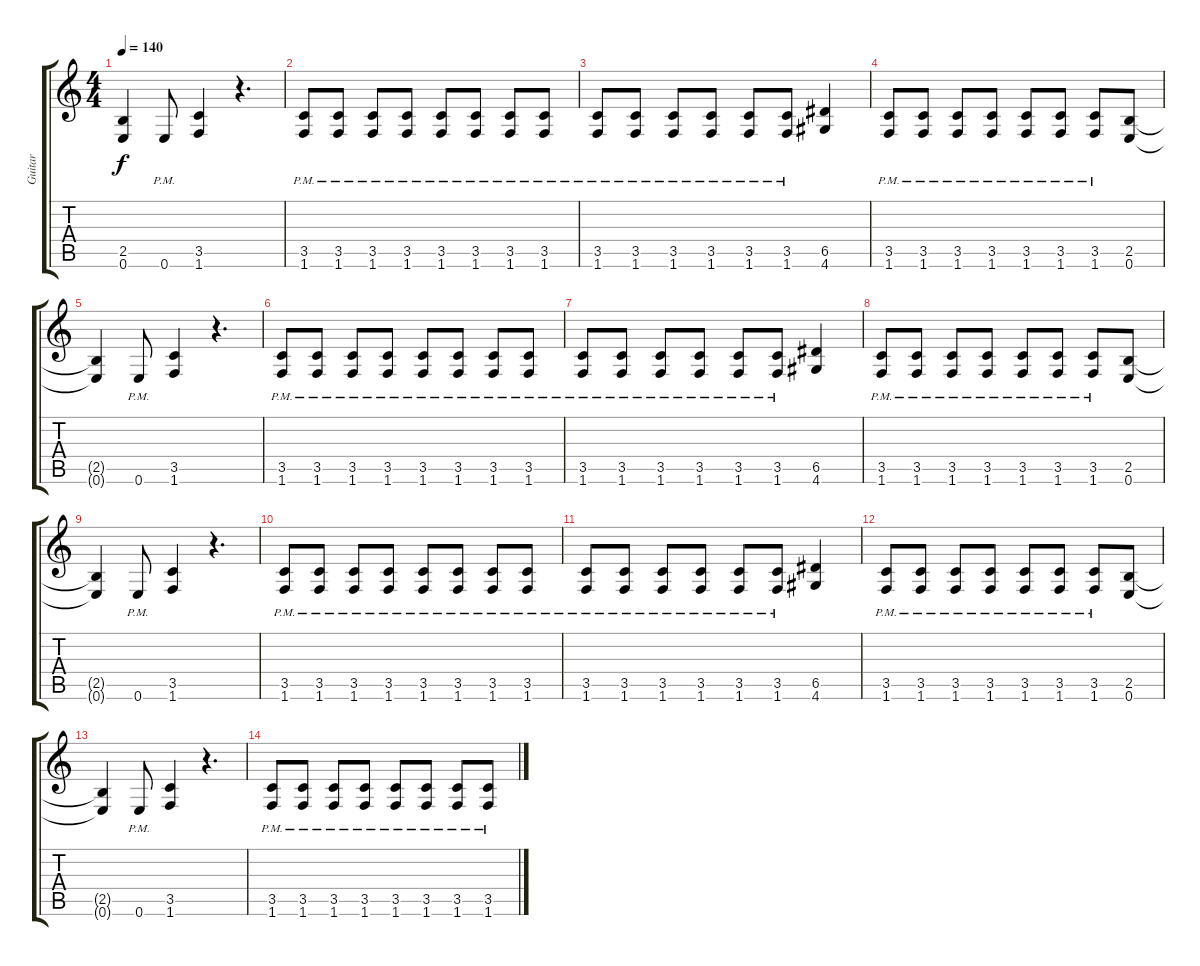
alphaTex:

\track ("Guitar" "Guitar") {instrument distortionguitar}
\staff {score tabs}
\tuning (E4 B3 G3 D3 A2 E2) {hide}
\ts (4 4)
\tempo 140
\clef g2
\ks c
(2.5{t} 0.6{t}).4{dy f} 0.6{pm}.8 (3.5 1.6).4 r.4{d} |
(3.5{pm} 1.6{pm}).8 (3.5{pm} 1.6{pm}).8 (3.5{pm} 1.6{pm}).8 (3.5{pm} 1.6{pm}).8 (3.5{pm} 1.6{pm}).8 (3.5{pm} 1.6{pm}).8 (3.5{pm} 1.6{pm}).8 (3.5{pm} 1.6{pm}).8 |
(3.5{pm} 1.6{pm}).8 (3.5{pm} 1.6{pm}).8 (3.5{pm} 1.6{pm}).8 (3.5{pm} 1.6{pm}).8 (3.5{pm} 1.6{pm}).8 (3.5{pm} 1.6{pm}).8 (6.5 4.6).4 |
(3.5{pm} 1.6{pm}).8 (3.5{pm} 1.6{pm}).8 (3.5{pm} 1.6{pm}).8 (3.5{pm} 1.6{pm}).8 (3.5{pm} 1.6{pm}).8 (3.5{pm} 1.6{pm}).8 (3.5{pm} 1.6{pm}).8 (2.5 0.6).8 |
(2.5{t} 0.6{t}).4 0.6{pm}.8 (3.5 1.6).4 r.4{d} |
(3.5{pm} 1.6{pm}).8{volume 7} (3.5{pm} 1.6{pm}).8 (3.5{pm} 1.6{pm}).8 (3.5{pm} 1.6{pm}).8 (3.5{pm} 1.6{pm}).8 (3.5{pm} 1.6{pm}).8 (3.5{pm} 1.6{pm}).8 (3.5{pm} 1.6{pm}).8 |
(3.5{pm} 1.6{pm}).8 (3.5{pm} 1.6{pm}).8 (3.5{pm} 1.6{pm}).8 (3.5{pm} 1.6{pm}).8 (3.5{pm} 1.6{pm}).8 (3.5{pm} 1.6{pm}).8 (6.5 4.6).4 |
(3.5{pm} 1.6{pm}).8 (3.5{pm} 1.6{pm}).8 (3.5{pm} 1.6{pm}).8 (3.5{pm} 1.6{pm}).8 (3.5{pm} 1.6{pm}).8 (3.5{pm} 1.6{pm}).8 (3.5{pm} 1.6{pm}).8 (2.5 0.6).8 |
(2.5{t} 0.6{t}).4 0.6{pm}.8 (3.5 1.6).4 r.4{d} |
(3.5{pm} 1.6{pm}).8{volume 3} (3.5{pm} 1.6{pm}).8 (3.5{pm} 1.6{pm}).8 (3.5{pm} 1.6{pm}).8 (3.5{pm} 1.6{pm}).8 (3.5{pm} 1.6{pm}).8 (3.5{pm} 1.6{pm}).8 (3.5{pm} 1.6{pm}).8 |
(3.5{pm} 1.6{pm}).8 (3.5{pm} 1.6{pm}).8 (3.5{pm} 1.6{pm}).8 (3.5{pm} 1.6{pm}).8 (3.5{pm} 1.6{pm}).8 (3.5{pm} 1.6{pm}).8 (6.5 4.6).4 |
(3.5{pm} 1.6{pm}).8 (3.5{pm} 1.6{pm}).8 (3.5{pm} 1.6{pm}).8 (3.5{pm} 1.6{pm}).8 (3.5{pm} 1.6{pm}).8 (3.5{pm} 1.6{pm}).8 (3.5{pm} 1.6{pm}).8 (2.5 0.6).8 |
(2.5{t} 0.6{t}).4 0.6{pm}.8 (3.5 1.6).4 r.4{d} |
(3.5{pm} 1.6{pm}).8 (3.5{pm} 1.6{pm}).8 (3.5{pm} 1.6{pm}).8 (3.5{pm} 1.6{pm}).8 (3.5{pm} 1.6{pm}).8 (3.5{pm} 1.6{pm}).8 (3.5{pm} 1.6{pm}).8 (3.5{pm} 1.6{pm}).8
